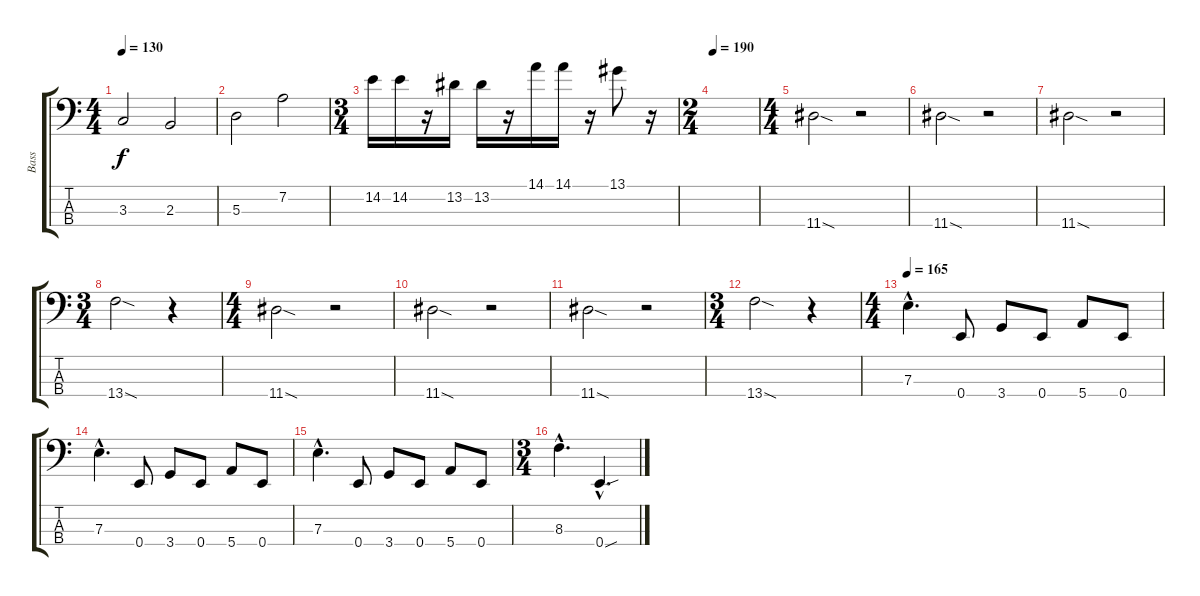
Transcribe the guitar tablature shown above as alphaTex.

\track ("Bass" "Bass") {instrument electricbassfinger}
\staff {score tabs}
\tuning (G2 D2 A1 E1) {hide}
\ts (4 4)
\tempo 130
\clef f4
\ks c
3.3.2{dy f} 2.3.2 |
5.3.2 7.2.2 |
\ts (3 4)
14.2.16 14.2.16 r.16 13.2.16 13.2.16 r.16 14.1.16 14.1.16 r.16 13.1.8 r.16 |
\ts (2 4)
\tempo 190
|
\ts (4 4)
11.4{sod}.2 r.2 |
11.4{sod}.2 r.2 |
11.4{sod}.2 r.2 |
\ts (3 4)
13.4{sod}.2 r.4 |
\ts (4 4)
11.4{sod}.2 r.2 |
11.4{sod}.2 r.2 |
11.4{sod}.2 r.2 |
\ts (3 4)
13.4{sod}.2 r.4 |
\ts (4 4)
\tempo 165
7.3{hac}.4{d} 0.4.8 3.4.8 0.4.8 5.4.8 0.4.8 |
7.3{hac}.4{d} 0.4.8 3.4.8 0.4.8 5.4.8 0.4.8 |
7.3{hac}.4{d} 0.4.8 3.4.8 0.4.8 5.4.8 0.4.8 |
\ts (3 4)
8.3{hac}.4{d} 0.4{sou hac}.4{d}
